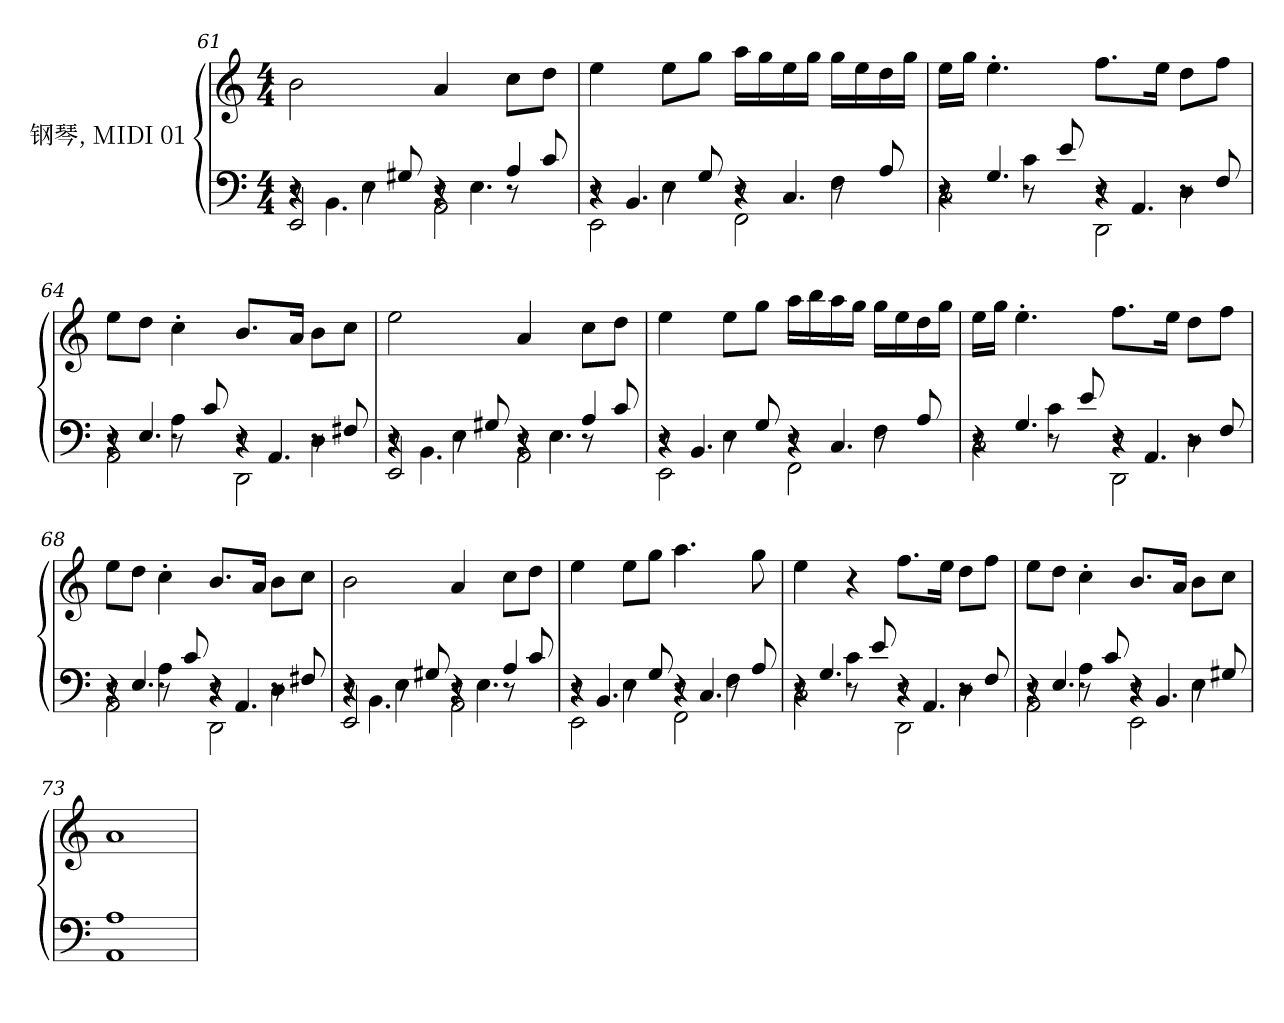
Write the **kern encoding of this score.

**kern	**kern
*part1	*part1
*staff2	*staff1
*I"钢琴, MIDI 01	*
*clefF4	*clefG2
*k[]	*k[]
*M4/4	*M4/4
=61	=61
*^	*
*	*^	*
*	*	*^	*
4r	4r	2EE/	8r	2b\
.	.	.	4.BB\	.
8r	4E\	.	.	.
8G#X/	.	.	.	.
4r	8r	4r	2AA\	4a/
.	4.E\	.	.	.
8r	.	4A/	.	8cc\L
8c/	.	.	.	8dd\J
!!LO:LB:g=z
=62	=62	=62	=62	=62
4r	4r	8r	2EE\	4ee\
.	.	4.BB/	.	.
8r	4E\	.	.	8ee\L
8G/	.	.	.	8gg\J
4r	4r	8r	2FF\	16aa\LL
.	.	.	.	16gg\
.	.	4.C/	.	16ee\
.	.	.	.	16gg\JJ
8r	4F\	.	.	16gg\LL
.	.	.	.	16ee\
8A/	.	.	.	16dd\
.	.	.	.	16gg\JJ
=63	=63	=63	=63	=63
4r	4r	8r	2C\	16ee\LL
.	.	.	.	16gg\JJ
.	.	4.G/	.	4.ee'\
8r	4c\	.	.	.
8e/	.	.	.	.
4r	4r	8r	2DD\	8.ff\L
.	.	4.AA/	.	.
.	.	.	.	16ee\Jk
8r	4D\	.	.	8dd\L
8F/	.	.	.	8ff\J
=64	=64	=64	=64	=64
4r	4r	8r	2AA\	8ee\L
.	.	4.E/	.	8dd\J
8r	4A\	.	.	4cc'\
8c/	.	.	.	.
4r	4r	8r	2DD\	8.b/L
.	.	4.AA/	.	.
.	.	.	.	16a/Jk
8r	4D\	.	.	8b\L
8F#X/	.	.	.	8cc\J
!!LO:LB:g=z
=65	=65	=65	=65	=65
4r	4r	2EE/	8r	2ee\
.	.	.	4.BB\	.
8r	4E\	.	.	.
8G#X/	.	.	.	.
4r	8r	4r	2AA\	4a/
.	4.E\	.	.	.
8r	.	4A/	.	8cc\L
8c/	.	.	.	8dd\J
=66	=66	=66	=66	=66
4r	4r	8r	2EE\	4ee\
.	.	4.BB/	.	.
8r	4E\	.	.	8ee\L
8G/	.	.	.	8gg\J
4r	4r	8r	2FF\	16aa\LL
.	.	.	.	16bb\
.	.	4.C/	.	16aa\
.	.	.	.	16gg\JJ
8r	4F\	.	.	16gg\LL
.	.	.	.	16ee\
8A/	.	.	.	16dd\
.	.	.	.	16gg\JJ
=67	=67	=67	=67	=67
4r	4r	8r	2C\	16ee\LL
.	.	.	.	16gg\JJ
.	.	4.G/	.	4.ee'\
8r	4c\	.	.	.
8e/	.	.	.	.
4r	4r	8r	2DD\	8.ff\L
.	.	4.AA/	.	.
.	.	.	.	16ee\Jk
8r	4D\	.	.	8dd\L
8F/	.	.	.	8ff\J
!!LO:PB:g=z
=68	=68	=68	=68	=68
4r	4r	8r	2AA\	8ee\L
.	.	4.E/	.	8dd\J
8r	4A\	.	.	4cc'\
8c/	.	.	.	.
4r	4r	8r	2DD\	8.b/L
.	.	4.AA/	.	.
.	.	.	.	16a/Jk
8r	4D\	.	.	8b\L
8F#X/	.	.	.	8cc\J
=69	=69	=69	=69	=69
4r	4r	2EE/	8r	2b\
.	.	.	4.BB\	.
8r	4E\	.	.	.
8G#X/	.	.	.	.
4r	8r	4r	2AA\	4a/
.	4.E\	.	.	.
8r	.	4A/	.	8cc\L
8c/	.	.	.	8dd\J
=70	=70	=70	=70	=70
4r	4r	8r	2EE\	4ee\
.	.	4.BB/	.	.
8r	4E\	.	.	8ee\L
8G/	.	.	.	8gg\J
4r	4r	8r	2FF\	4.aa\
.	.	4.C/	.	.
8r	4F\	.	.	.
8A/	.	.	.	8gg\
=71	=71	=71	=71	=71
4r	4r	8r	2C\	4ee\
.	.	4.G/	.	.
8r	4c\	.	.	4r
8e/	.	.	.	.
4r	4r	8r	2DD\	8.ff\L
.	.	4.AA/	.	.
.	.	.	.	16ee\Jk
8r	4D\	.	.	8dd\L
8F/	.	.	.	8ff\J
!!LO:LB:g=z
=72	=72	=72	=72	=72
4r	4r	8r	2AA\	8ee\L
.	.	4.E/	.	8dd\J
8r	4A\	.	.	4cc'\
8c/	.	.	.	.
4r	4r	8r	2EE\	8.b/L
.	.	4.BB/	.	.
.	.	.	.	16a/Jk
8r	4E\	.	.	8b\L
8G#X/	.	.	.	8cc\J
*v	*v	*v	*v	*
=73	=73
1AA 1A	1a
=	=
*-	*-
